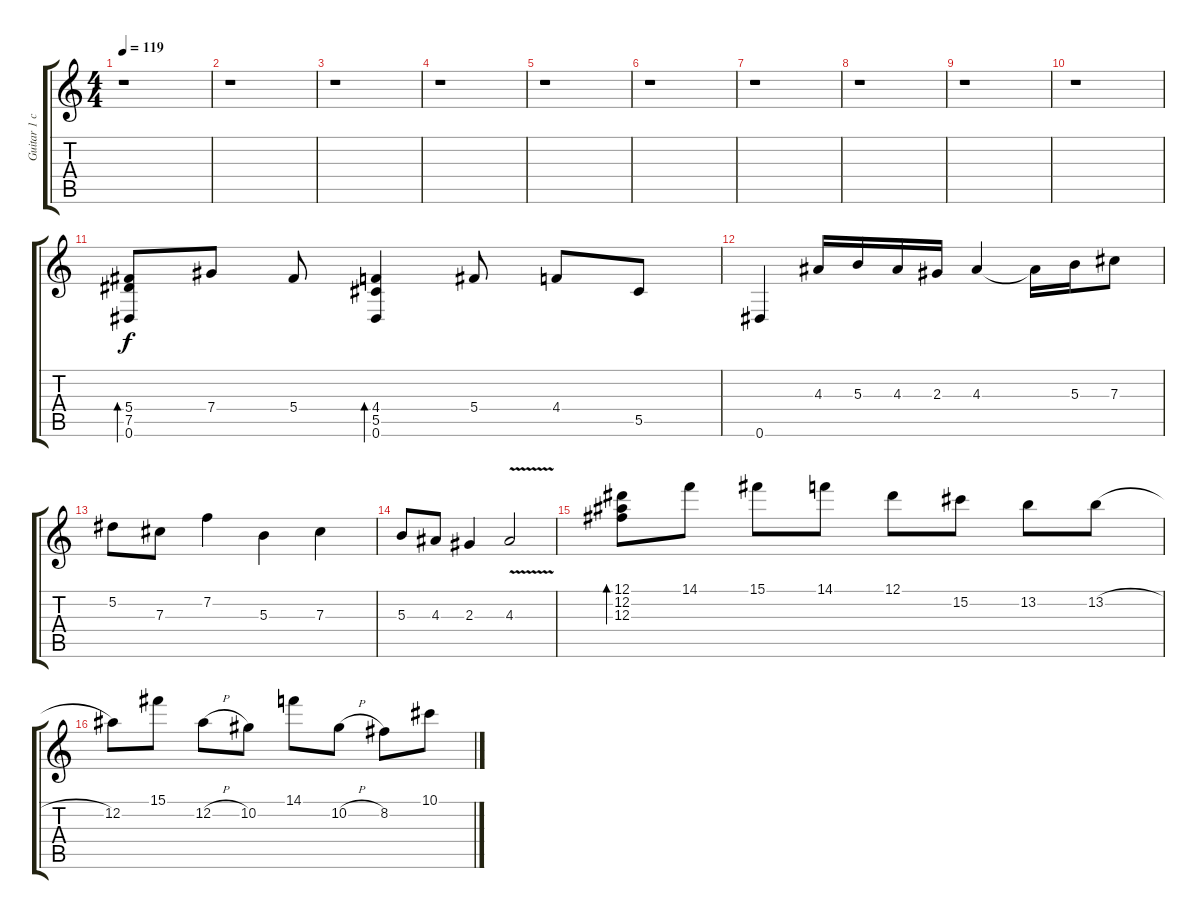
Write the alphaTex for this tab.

\track ("Guitar 1 clean" "Guitar 1 c") {instrument acousticguitarsteel}
\staff {score tabs}
\tuning (Eb4 Bb3 Gb3 Db3 Ab2 Eb2) {hide}
\ts (4 4)
\tempo 119
\clef g2
\ks c
r.1{dy f} |
r.1 |
r.1 |
r.1 |
r.1 |
r.1 |
r.1 |
r.1 |
r.1 |
r.1 |
(5.4 7.5 0.6).8{bd 480} 7.4.8 5.4.8 (4.4 5.5 0.6).4{bd 480} 5.4.8 4.4.8 5.5.8 |
0.6.4 4.3.16 5.3.16 4.3.16 2.3.16 4.3.4 4.3{t}.16 5.3.16 7.3.8 |
5.2.8 7.3.8 7.2.4 5.3.4 7.3.4 |
5.3.8 4.3.8 2.3.4 4.3{v}.2 |
(12.1 12.2 12.3).8{bd 480} 14.1.8 15.1.8 14.1.8 12.1.8 15.2.8 13.2.8 13.2{h}.8 |
12.2.8 15.1.8 12.2{h}.8 10.2.8 14.1.8 10.2{h}.8 8.2.8 10.1.8
